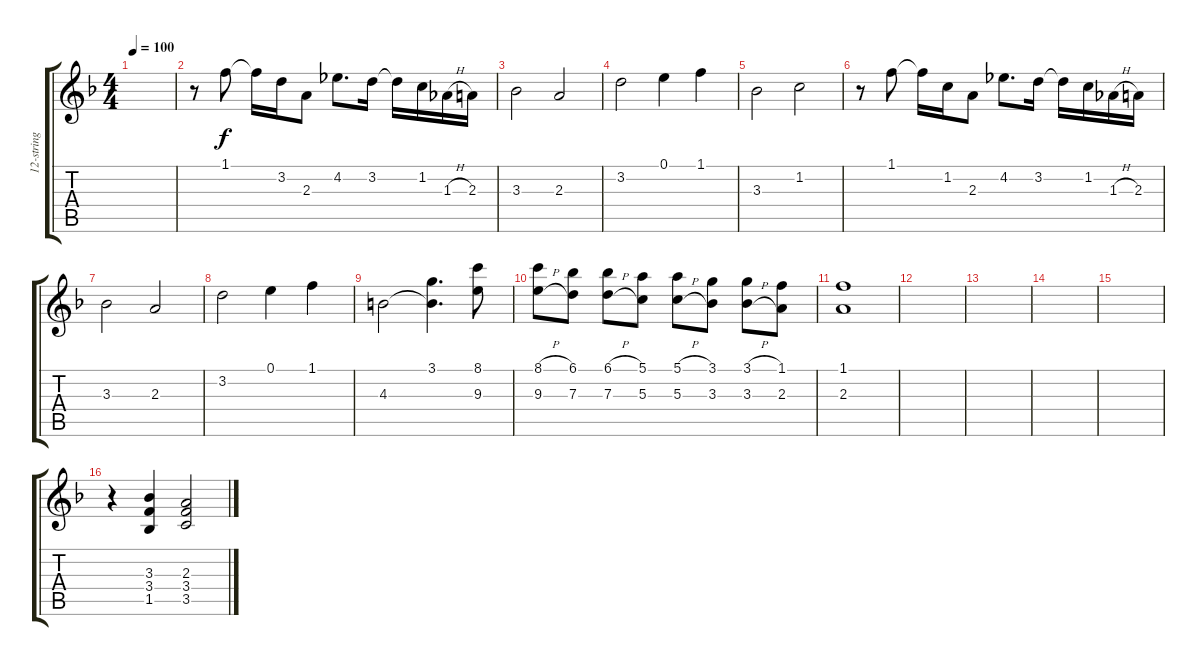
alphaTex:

\track ("12-string Acoustic Guitar" "12-string ") {instrument acousticguitarsteel}
\staff {score tabs}
\tuning (E4 B3 G3 D3 A2 E2) {hide}
\ts (4 4)
\tempo 100
\clef g2
\ks f
|
r.8 1.1.8 1.1{t}.16 3.2.16 2.3.8 4.2.8{d} 3.2.16 3.2{t}.16 1.2.16 1.3{h}.16 2.3.16 |
3.3.2 2.3.2 |
3.2.2 0.1.4 1.1.4 |
3.3.2 1.2.2 |
r.8 1.1.8 1.1{t}.16 1.2.16 2.3.8 4.2.8{d} 3.2.16 3.2{t}.16 1.2.16 1.3{h}.16 2.3.16 |
3.3.2 2.3.2 |
3.2.2 0.1.4 1.1.4 |
4.3.2 (3.1 4.3{t}).4{d} (8.1 9.3).8 |
(8.1{h} 9.3{h}).8 (6.1 7.3).8 (6.1{h} 7.3{h}).8 (5.1 5.3).8 (5.1{h} 5.3{h}).8 (3.1 3.3).8 (3.1{h} 3.3{h}).8 (1.1 2.3).8 |
(1.1 2.3).1 |
|
|
|
|
r.4 (3.3 3.4 1.5).4 (2.3 3.4 3.5).2
